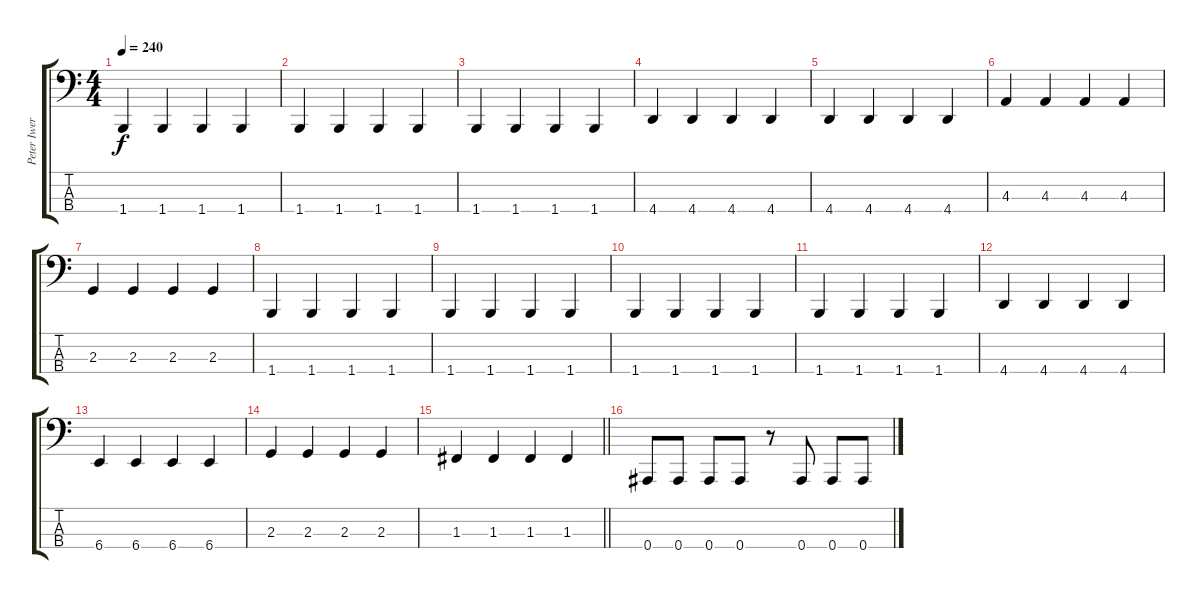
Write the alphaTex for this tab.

\track ("Peter Iwers" "Peter Iwer") {instrument electricbasspick}
\staff {score tabs}
\tuning (Eb2 Bb1 F1 Bb0) {hide}
\ts (4 4)
\tempo 240
\clef f4
\ks c
1.4.4{dy f} 1.4.4 1.4.4 1.4.4 |
1.4.4 1.4.4 1.4.4 1.4.4 |
1.4.4 1.4.4 1.4.4 1.4.4 |
4.4.4 4.4.4 4.4.4 4.4.4 |
4.4.4 4.4.4 4.4.4 4.4.4 |
4.3.4 4.3.4 4.3.4 4.3.4 |
2.3.4 2.3.4 2.3.4 2.3.4 |
1.4.4 1.4.4 1.4.4 1.4.4 |
1.4.4 1.4.4 1.4.4 1.4.4 |
1.4.4 1.4.4 1.4.4 1.4.4 |
1.4.4 1.4.4 1.4.4 1.4.4 |
4.4.4 4.4.4 4.4.4 4.4.4 |
6.4.4 6.4.4 6.4.4 6.4.4 |
2.3.4 2.3.4 2.3.4 2.3.4 |
\barLineRight lightlight
1.3.4 1.3.4 1.3.4 1.3.4 |
\section ("" "")
0.4.8 0.4.8 0.4.8 0.4.8 r.8 0.4.8 0.4.8 0.4.8
